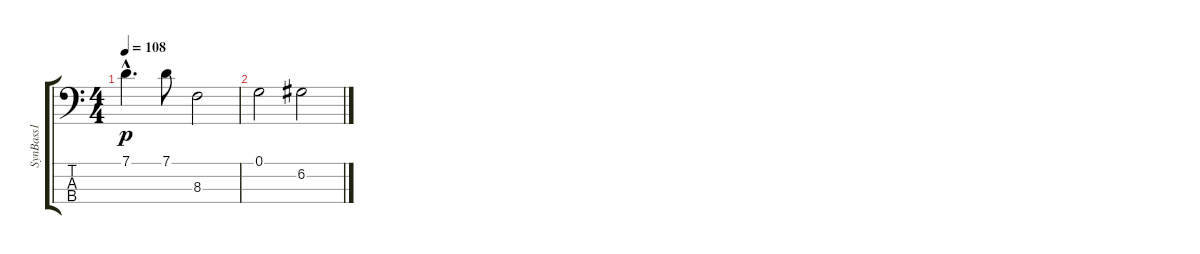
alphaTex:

\track ("SynBass1" "SynBass1") {instrument synthbass2}
\staff {score tabs}
\tuning (G2 D2 A1 E1) {hide}
\ts (4 4)
\tempo 108
\clef f4
\ks c
7.1{hac}.4{d dy p} 7.1.8 8.3.2 |
0.1.2 6.2.2
